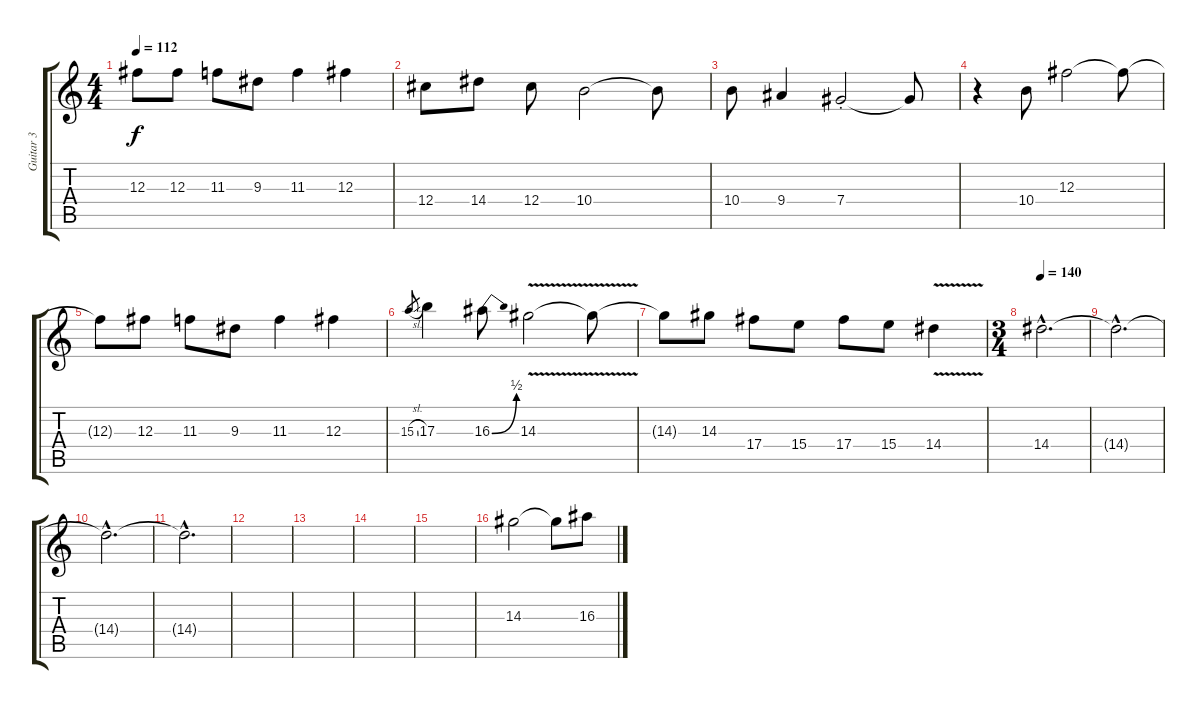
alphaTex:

\track ("Guitar 3" "Guitar 3") {instrument overdrivenguitar}
\staff {score tabs}
\tuning (Eb4 Bb3 Gb3 Db3 Ab2 Eb2) {hide}
\ts (4 4)
\tempo 112
\clef g2
\ks c
12.3{t}.8{dy f} 12.3.8 11.3.8 9.3.8 11.3.4 12.3.4 |
12.4.8 14.4.8 12.4.8 10.4.2 10.4{t}.8 |
10.4.8 9.4.4 7.4{st}.2 7.4{t}.8 |
r.4 10.4.8 12.3.2 12.3{t}.8 |
12.3{t}.8 12.3.8 11.3.8 9.3.8 11.3.4 12.3.4 |
15.3{sl}.8{gr} 17.3.4 16.3{be (bend 0 0 60 2)}.8 14.3{v}.2 14.3{t}.8 |
14.3{t}.8 14.3.8 17.4.8 15.4.8 17.4.8 15.4.8 14.4{v}.4 |
\ts (3 4)
\tempo 140
14.4{hac}.2{d} |
14.4{hac t}.2{d} |
14.4{hac t}.2{d} |
14.4{hac t}.2{d volume 0} |
|
|
|
|
14.3.2{volume 13} 14.3{t}.8 16.3.8
